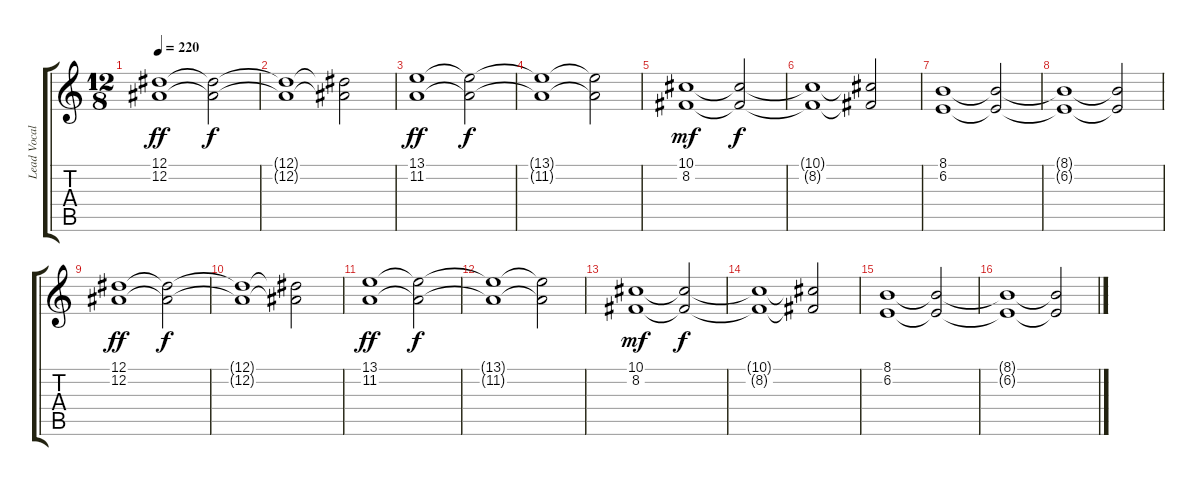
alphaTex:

\track ("Lead Vocals" "Lead Vocal") {instrument flute}
\staff {score tabs}
\tuning (Eb4 Bb3 Gb3 Db3 Ab2 Eb2) {hide}
\ts (12 8)
\tempo 220
\clef g2
\ks c
(12.1 12.2).1{dy ff instrument choiraahs} (12.1{t} 12.2{t}).2{dy f} |
(12.1{t} 12.2{t}).1 (12.1{t} 12.2{t}).2 |
(13.1 11.2).1{dy ff instrument choiraahs} (13.1{t} 11.2{t}).2{dy f} |
(13.1{t} 11.2{t}).1 (13.1{t} 11.2{t}).2 |
(10.1 8.2).1{dy mf instrument choiraahs} (10.1{t} 8.2{t}).2{dy f} |
(10.1{t} 8.2{t}).1 (10.1{t} 8.2{t}).2 |
(8.1 6.2).1{instrument choiraahs} (8.1{t} 6.2{t}).2 |
(8.1{t} 6.2{t}).1 (8.1{t} 6.2{t}).2 |
(12.1 12.2).1{dy ff instrument choiraahs} (12.1{t} 12.2{t}).2{dy f} |
(12.1{t} 12.2{t}).1 (12.1{t} 12.2{t}).2 |
(13.1 11.2).1{dy ff instrument choiraahs} (13.1{t} 11.2{t}).2{dy f} |
(13.1{t} 11.2{t}).1 (13.1{t} 11.2{t}).2 |
(10.1 8.2).1{dy mf instrument choiraahs} (10.1{t} 8.2{t}).2{dy f} |
(10.1{t} 8.2{t}).1 (10.1{t} 8.2{t}).2 |
(8.1 6.2).1{instrument choiraahs} (8.1{t} 6.2{t}).2 |
(8.1{t} 6.2{t}).1 (8.1{t} 6.2{t}).2
